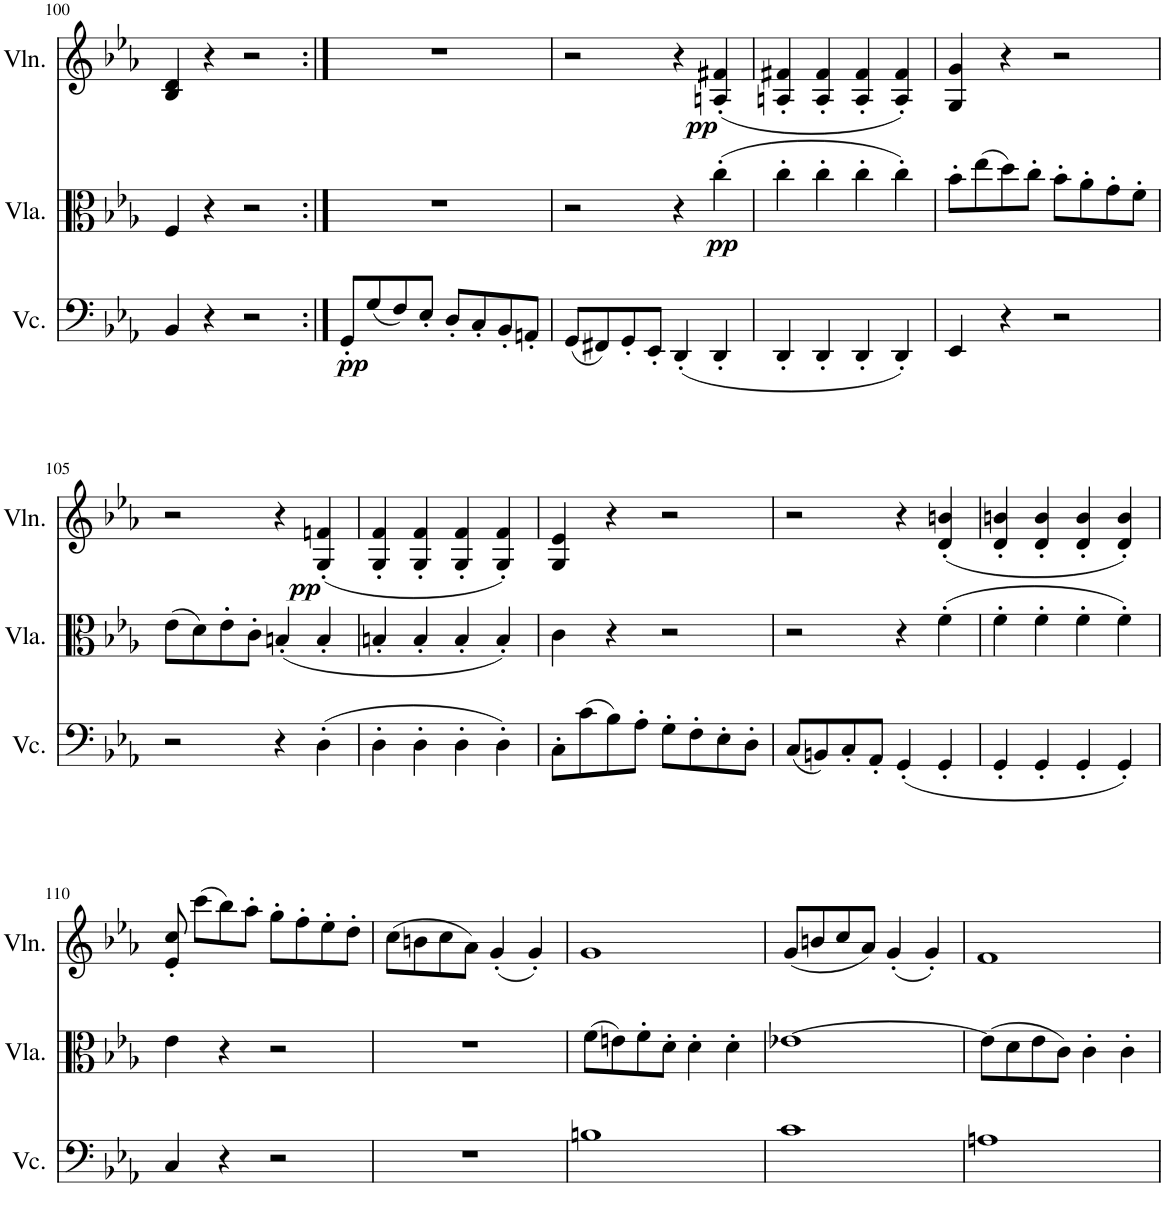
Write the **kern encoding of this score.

**kern	**dynam	**kern	**dynam	**kern	**dynam
*part3	*part3	*part2	*part2	*part1	*part1
*staff3	*staff3	*staff2	*staff2	*staff1	*staff1
*I"Violoncello	*	*I"Viola	*	*I"Violin	*
*I'Vc.	*	*I'Vla.	*	*I'Vln.	*
!!LO:PB:g=z
*clefF4	*	*clefC3	*	*clefG2	*
*k[b-e-a-]	*	*k[b-e-a-]	*	*k[b-e-a-]	*
*M4/4	*	*M4/4	*	*M4/4	*
*met(c)	*	*met(c)	*	*met(c)	*
=100	=100	=100	=100	=100	=100
4BB-/	.	4F/	.	4B-/ 4d/	.
4r	.	4r	.	4r	.
2r	.	2r	.	2r	.
=101:|!	=101:|!	=101:|!	=101:|!	=101:|!	=101:|!
!	!LO:DY:b	!	!	!	!
8GG'/L	pp	1r	.	1r	.
(8G/	.	.	.	.	.
8F/)	.	.	.	.	.
8E-'/J	.	.	.	.	.
8D'/L	.	.	.	.	.
8C'/	.	.	.	.	.
8BB-'/	.	.	.	.	.
8AAn'/J	.	.	.	.	.
=102	=102	=102	=102	=102	=102
(8GG/L	.	2r	.	2r	.
8FF#X/)	.	.	.	.	.
8GG'/	.	.	.	.	.
8EE-'/J	.	.	.	.	.
(4DD'/	.	4r	.	4r	.
!	!	!	!LO:DY:b	!	!LO:DY:b
4DD'/	.	(4cc'\	pp	(4An/' 4f#X/'	pp
=103	=103	=103	=103	=103	=103
4DD'/	.	4cc'\	.	4An/' 4f#X/'	.
4DD'/	.	4cc'\	.	4A/' 4f#/'	.
4DD'/	.	4cc'\	.	4A/' 4f#/'	.
4DD'/)	.	4cc'\)	.	4A/' 4f#/')	.
=104	=104	=104	=104	=104	=104
4EE-/	.	8b-'\L	.	4G/ 4g/	.
.	.	(8ee-\	.	.	.
4r	.	8dd\)	.	4r	.
.	.	8cc'\J	.	.	.
2r	.	8b-'\L	.	2r	.
.	.	8a-'\	.	.	.
.	.	8g'\	.	.	.
.	.	8f'\J	.	.	.
!!LO:LB:g=z
=105	=105	=105	=105	=105	=105
2r	.	(8e-\L	.	2r	.
.	.	8d\)	.	.	.
.	.	8e-'\	.	.	.
.	.	8c'\J	.	.	.
4r	.	(4Bn'/	.	4r	.
!	!	!	!	!	!LO:DY:b
(4D'\	.	4B'/	.	(4G/' 4fn/'	pp
=106	=106	=106	=106	=106	=106
4D'\	.	4Bn'/	.	4G/' 4f/'	.
4D'\	.	4B'/	.	4G/' 4f/'	.
4D'\	.	4B'/	.	4G/' 4f/'	.
4D'\)	.	4B'/)	.	4G/' 4f/')	.
=107	=107	=107	=107	=107	=107
8C'\L	.	4c\	.	4G/ 4e-/	.
(8c\	.	.	.	.	.
8B-\)	.	4r	.	4r	.
8A-'\J	.	.	.	.	.
8G'\L	.	2r	.	2r	.
8F'\	.	.	.	.	.
8E-'\	.	.	.	.	.
8D'\J	.	.	.	.	.
=108	=108	=108	=108	=108	=108
(8C/L	.	2r	.	2r	.
8BBn/)	.	.	.	.	.
8C'/	.	.	.	.	.
8AA-'/J	.	.	.	.	.
(4GG'/	.	4r	.	4r	.
4GG'/	.	(4f'\	.	(4d/' 4bn/'	.
=109	=109	=109	=109	=109	=109
4GG'/	.	4f'\	.	4d/' 4bn/'	.
4GG'/	.	4f'\	.	4d/' 4b/'	.
4GG'/	.	4f'\	.	4d/' 4b/'	.
4GG'/)	.	4f'\)	.	4d/' 4b/')	.
!!LO:LB:g=z
=110	=110	=110	=110	=110	=110
4C/	.	4e-\	.	8e-/' 8cc/'	.
.	.	.	.	(8ccc\L	.
4r	.	4r	.	8bb-\)	.
.	.	.	.	8aa-'\J	.
2r	.	2r	.	8gg'\L	.
.	.	.	.	8ff'\	.
.	.	.	.	8ee-'\	.
.	.	.	.	8dd'\J	.
=111	=111	=111	=111	=111	=111
1r	.	1r	.	(8cc\L	.
.	.	.	.	8bn\	.
.	.	.	.	8cc\	.
.	.	.	.	8a-\J)	.
.	.	.	.	(4g'/	.
.	.	.	.	4g'/)	.
=112	=112	=112	=112	=112	=112
1Bn	.	(8f\L	.	1g	.
.	.	8en\)	.	.	.
.	.	8f'\	.	.	.
.	.	8d'\J	.	.	.
.	.	4d'\	.	.	.
.	.	4d'\	.	.	.
=113	=113	=113	=113	=113	=113
1c	.	[1e-X	.	(8g/L	.
.	.	.	.	8bn/	.
.	.	.	.	8cc/	.
.	.	.	.	8a-/J)	.
.	.	.	.	(4g'/	.
.	.	.	.	4g'/)	.
=114	=114	=114	=114	=114	=114
1An	.	(8e-\L]	.	1f	.
.	.	8d\	.	.	.
.	.	8e-\	.	.	.
.	.	8c\J)	.	.	.
.	.	4c'\	.	.	.
.	.	4c'\	.	.	.
=	=	=	=	=	=
*-	*-	*-	*-	*-	*-
